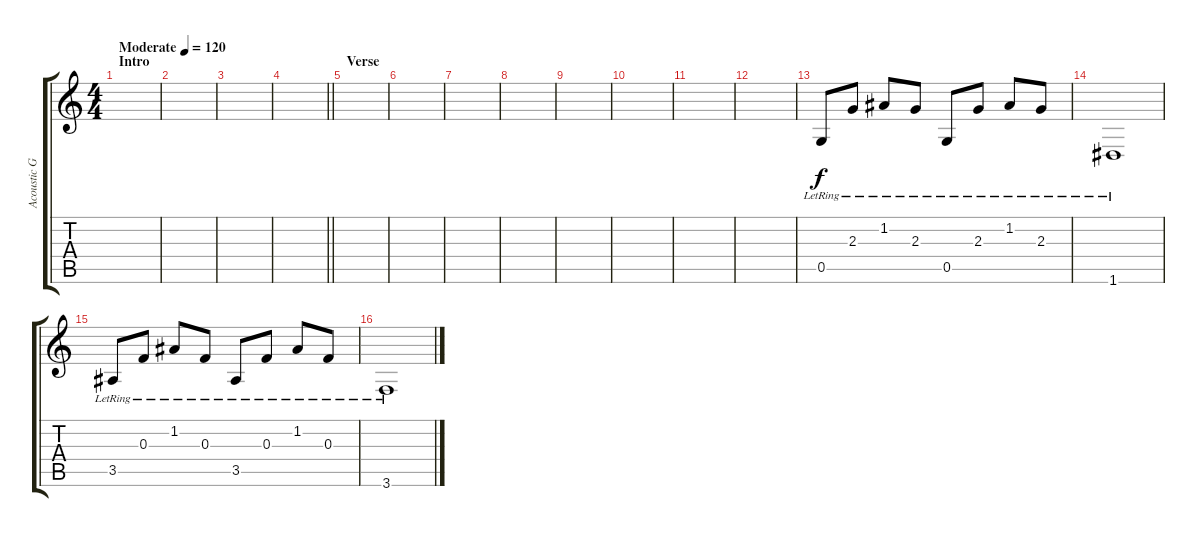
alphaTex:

\track ("Acoustic Guitar II" "Acoustic G") {instrument acousticguitarsteel}
\staff {score tabs}
\tuning (D4 A3 F3 C3 G2 D2) {hide}
\ts (4 4)
\section ("" "Intro")
\tempo (120 "Moderate")
\clef g2
\ks c
|
|
|
\barLineRight lightlight
|
\section ("" "Verse")
|
|
|
|
|
|
|
|
0.5{lr}.8 2.3{lr}.8 1.2{lr}.8 2.3{lr}.8 0.5{lr}.8 2.3{lr}.8 1.2{lr}.8 2.3{lr}.8 |
1.6{lr}.1 |
3.5{lr}.8 0.3{lr}.8 1.2{lr}.8 0.3{lr}.8 3.5{lr}.8 0.3{lr}.8 1.2{lr}.8 0.3{lr}.8 |
3.6{lr}.1
